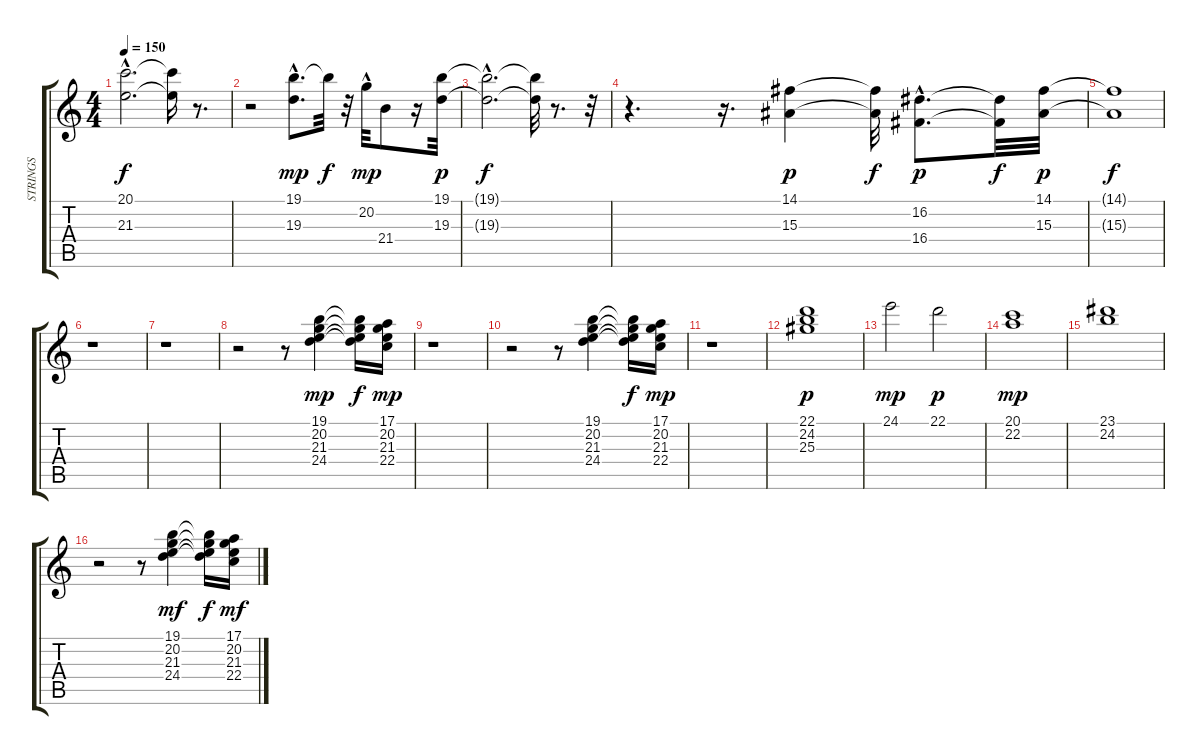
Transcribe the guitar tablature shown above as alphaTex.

\track ("STRINGS" "STRINGS") {instrument stringensemble2}
\staff {score tabs}
\tuning (E4 B3 G3 D3 A2 E2) {hide}
\ts (4 4)
\tempo 150
\clef g2
\ks c
(20.1{hac t} 21.3{hac t}).2{d dy f} (20.1{t} 21.3{t}).16 r.8{d} |
r.2 (19.1{hac} 19.3{hac}).8{d dy mp} 19.1{t}.32{dy f} r.32 20.2{hac}.32{dy mp} 21.4.8 r.16 (19.1 19.3).32{dy p} |
(19.1{hac t} 19.3{hac t}).2{d dy f} (19.1{t} 19.3{t}).32 r.8{d} r.32 |
r.4{d} r.16{d} (14.1 15.3).4{dy p} (14.1{t} 15.3{t}).32{dy f} (16.2{hac} 16.4{hac}).8{d dy p} (16.2{t} 16.4{t}).32{dy f} (14.1 15.3).32{dy p} |
(14.1{t} 15.3{t}).1{dy f} |
r.1 |
r.1 |
r.2 r.8 (19.1 20.2 21.3 24.4).4{dy mp volume 14} (19.1{t} 20.2{t} 21.3{t} 24.4{t}).16{dy f} (17.1 20.2 21.3 22.4).16{dy mp} |
r.1 |
r.2 r.8 (19.1 20.2 21.3 24.4).4 (19.1{t} 20.2{t} 21.3{t} 24.4{t}).16{dy f} (17.1 20.2 21.3 22.4).16{dy mp} |
r.1 |
(22.1 24.2 25.3).1{dy p} |
24.1.2{dy mp} 22.1.2{dy p} |
(20.1 22.2).1{dy mp} |
(23.1 24.2).1 |
r.2 r.8 (19.1 20.2 21.3 24.4).4{dy mf} (19.1{t} 20.2{t} 21.3{t} 24.4{t}).16{dy f} (17.1 20.2 21.3 22.4).16{dy mf}
